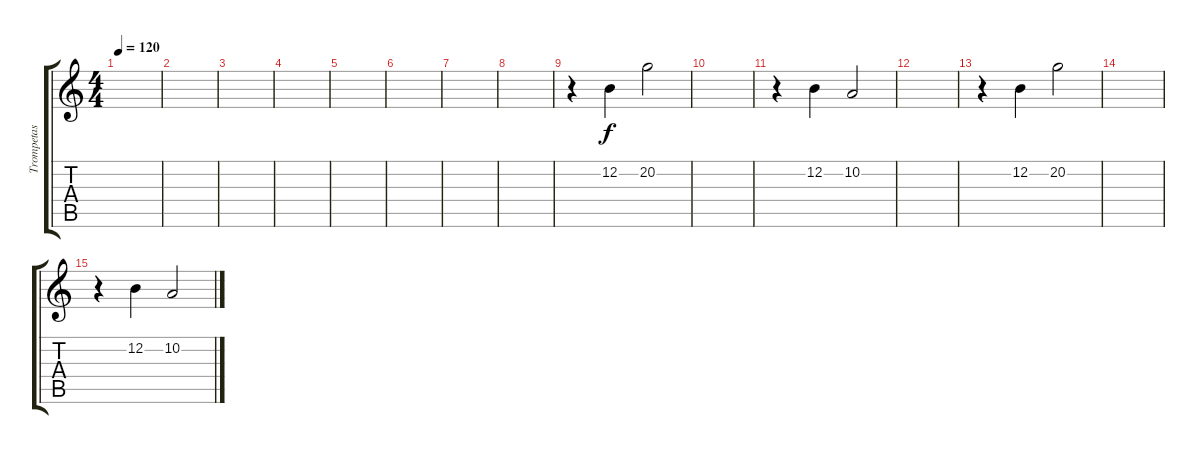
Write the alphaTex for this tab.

\track ("Trompetas" "Trompetas") {instrument brasssection}
\staff {score tabs}
\tuning (E4 B3 G3 D3 A2 E2) {hide}
\ts (4 4)
\tempo 120
\clef g2
\ks c
|
|
|
|
|
|
|
|
r.4 12.2.4 20.2.2 |
|
r.4 12.2.4 10.2.2 |
|
r.4 12.2.4 20.2.2 |
|
r.4 12.2.4 10.2.2
